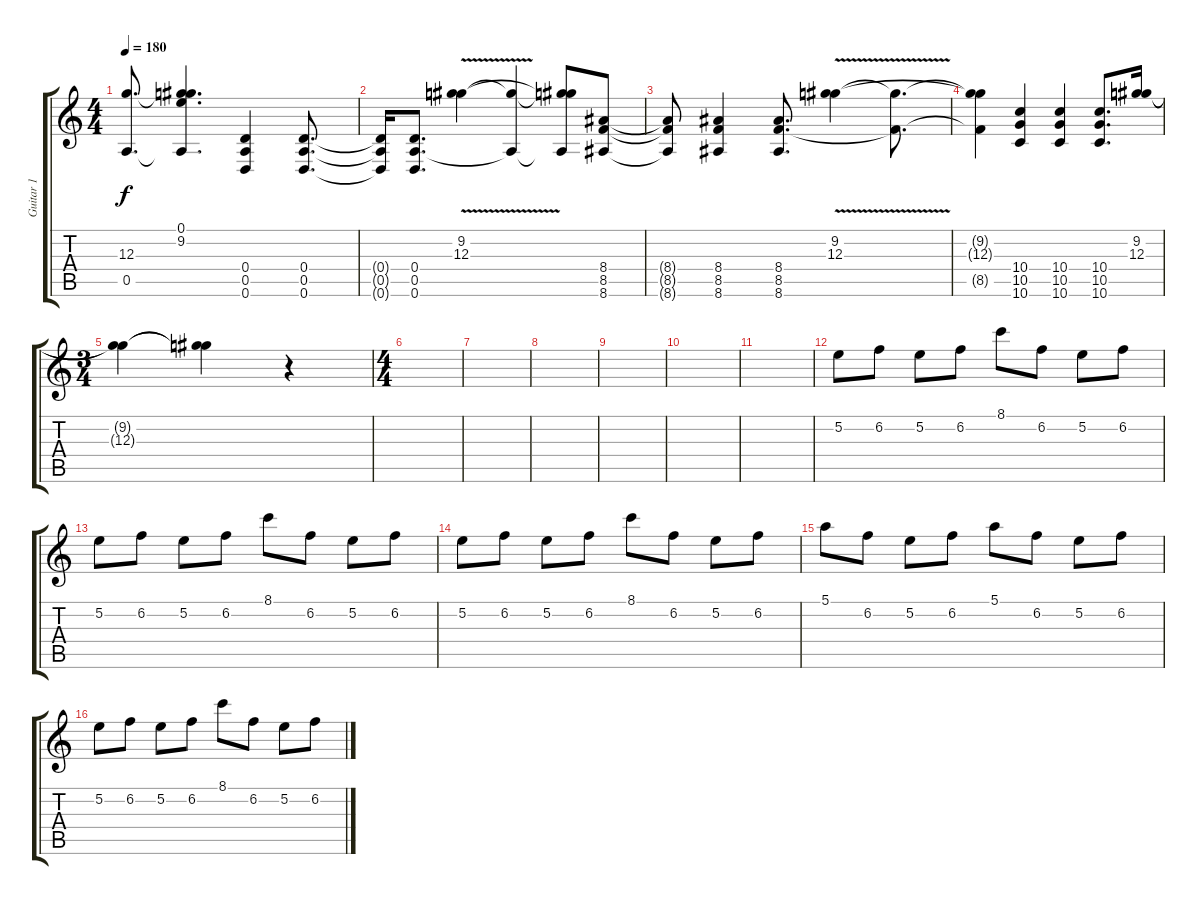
\track ("Guitar 1" "Guitar 1") {instrument distortionguitar}
\staff {score tabs}
\tuning (E4 B3 G3 D3 A2 D2) {hide}
\ts (4 4)
\tempo 180
\clef g2
\ks c
(12.3{t} 0.5{t}).8{d dy f} (0.1 9.2{t} 12.3{t} 0.5{t}).4{d} (0.4 0.5 0.6).4 (0.4 0.5 0.6).8{d} |
(0.4{t} 0.5{t} 0.6{t}).16 (0.4 0.5 0.6).8{d} (9.2 12.3{v}).4 (12.3{t} 0.5{t}).4 (9.2{t} 12.3{t} 0.5{t}).8 (8.4 8.5 8.6).8 |
(8.4{t} 8.5{t} 8.6{t}).8 (8.4 8.5 8.6).4 (8.4 8.5 8.6).8{d} (9.2 12.3{v}).4 (12.3{t} 8.5{t}).8{d} |
(9.2{t} 12.3{t} 8.5{t}).4 (10.4 10.5 10.6).4 (10.4 10.5 10.6).4 (10.4 10.5 10.6).8{d} (9.2 12.3).16 |
\ts (3 4)
(9.2{t} 12.3{t}).4 (9.2{t} 12.3{t}).4 r.4 |
\ts (4 4)
|
|
|
|
|
|
5.2.8 6.2.8 5.2.8 6.2.8 8.1.8 6.2.8 5.2.8 6.2.8 |
5.2.8 6.2.8 5.2.8 6.2.8 8.1.8 6.2.8 5.2.8 6.2.8 |
5.2.8 6.2.8 5.2.8 6.2.8 8.1.8 6.2.8 5.2.8 6.2.8 |
5.1.8 6.2.8 5.2.8 6.2.8 5.1.8 6.2.8 5.2.8 6.2.8 |
5.2.8 6.2.8 5.2.8 6.2.8 8.1.8 6.2.8 5.2.8 6.2.8
